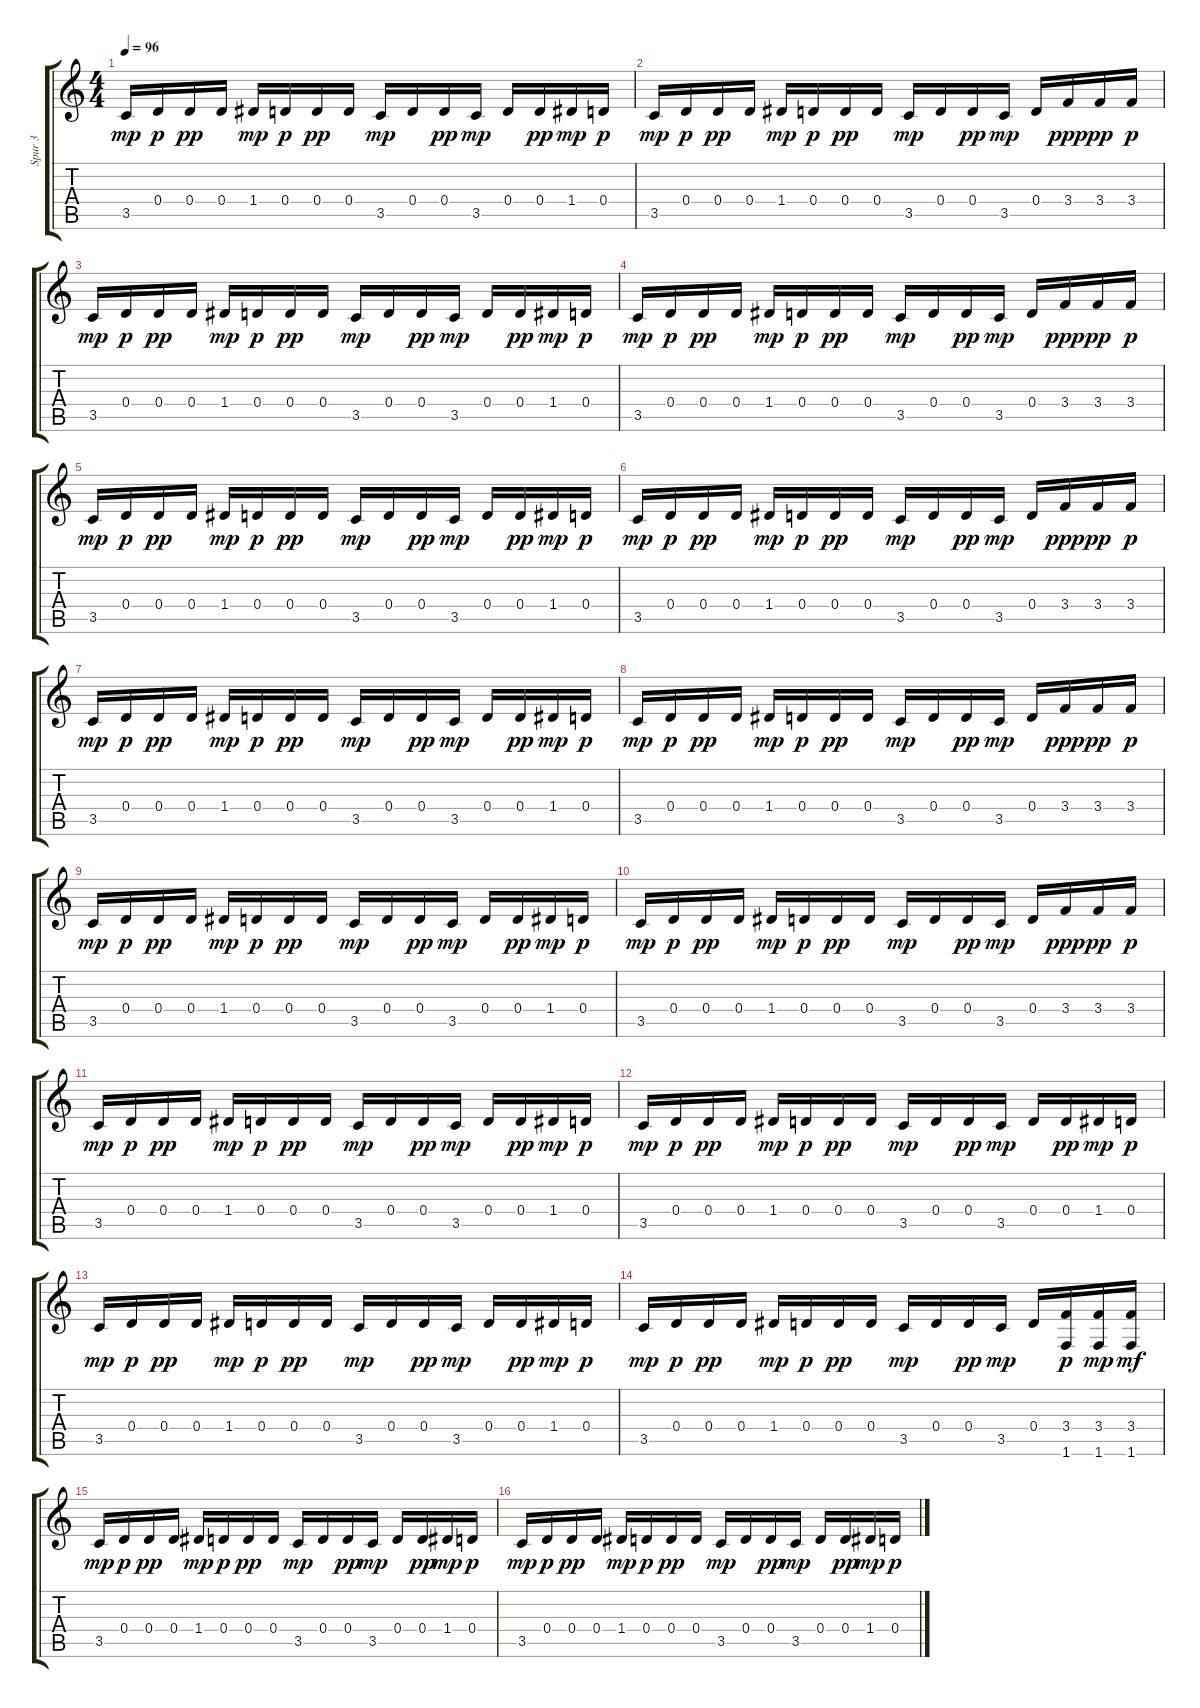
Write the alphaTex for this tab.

\track ("Spur 3" "Spur 3") {instrument fretlessbass}
\staff {score tabs}
\tuning (E4 B3 G3 D3 A2 E2) {hide}
\ts (4 4)
\tempo 96
\clef g2
\ks c
3.5.16{dy mp} 0.4.16{dy p} 0.4.16{dy pp} 0.4.16 1.4.16{dy mp} 0.4.16{dy p} 0.4.16{dy pp} 0.4.16 3.5.16{dy mp} 0.4.16 0.4.16{dy pp} 3.5.16{dy mp} 0.4.16 0.4.16{dy pp} 1.4.16{dy mp} 0.4.16{dy p} |
3.5.16{dy mp} 0.4.16{dy p} 0.4.16{dy pp} 0.4.16 1.4.16{dy mp} 0.4.16{dy p} 0.4.16{dy pp} 0.4.16 3.5.16{dy mp} 0.4.16 0.4.16{dy pp} 3.5.16{dy mp} 0.4.16 3.4.16{dy ppp} 3.4.16{dy pp} 3.4.16{dy p} |
3.5.16{dy mp} 0.4.16{dy p} 0.4.16{dy pp} 0.4.16 1.4.16{dy mp} 0.4.16{dy p} 0.4.16{dy pp} 0.4.16 3.5.16{dy mp} 0.4.16 0.4.16{dy pp} 3.5.16{dy mp} 0.4.16 0.4.16{dy pp} 1.4.16{dy mp} 0.4.16{dy p} |
3.5.16{dy mp} 0.4.16{dy p} 0.4.16{dy pp} 0.4.16 1.4.16{dy mp} 0.4.16{dy p} 0.4.16{dy pp} 0.4.16 3.5.16{dy mp} 0.4.16 0.4.16{dy pp} 3.5.16{dy mp} 0.4.16 3.4.16{dy ppp} 3.4.16{dy pp} 3.4.16{dy p} |
3.5.16{dy mp} 0.4.16{dy p} 0.4.16{dy pp} 0.4.16 1.4.16{dy mp} 0.4.16{dy p} 0.4.16{dy pp} 0.4.16 3.5.16{dy mp} 0.4.16 0.4.16{dy pp} 3.5.16{dy mp} 0.4.16 0.4.16{dy pp} 1.4.16{dy mp} 0.4.16{dy p} |
3.5.16{dy mp} 0.4.16{dy p} 0.4.16{dy pp} 0.4.16 1.4.16{dy mp} 0.4.16{dy p} 0.4.16{dy pp} 0.4.16 3.5.16{dy mp} 0.4.16 0.4.16{dy pp} 3.5.16{dy mp} 0.4.16 3.4.16{dy ppp} 3.4.16{dy pp} 3.4.16{dy p} |
3.5.16{dy mp} 0.4.16{dy p} 0.4.16{dy pp} 0.4.16 1.4.16{dy mp} 0.4.16{dy p} 0.4.16{dy pp} 0.4.16 3.5.16{dy mp} 0.4.16 0.4.16{dy pp} 3.5.16{dy mp} 0.4.16 0.4.16{dy pp} 1.4.16{dy mp} 0.4.16{dy p} |
3.5.16{dy mp} 0.4.16{dy p} 0.4.16{dy pp} 0.4.16 1.4.16{dy mp} 0.4.16{dy p} 0.4.16{dy pp} 0.4.16 3.5.16{dy mp} 0.4.16 0.4.16{dy pp} 3.5.16{dy mp} 0.4.16 3.4.16{dy ppp} 3.4.16{dy pp} 3.4.16{dy p} |
3.5.16{dy mp} 0.4.16{dy p} 0.4.16{dy pp} 0.4.16 1.4.16{dy mp} 0.4.16{dy p} 0.4.16{dy pp} 0.4.16 3.5.16{dy mp} 0.4.16 0.4.16{dy pp} 3.5.16{dy mp} 0.4.16 0.4.16{dy pp} 1.4.16{dy mp} 0.4.16{dy p} |
3.5.16{dy mp} 0.4.16{dy p} 0.4.16{dy pp} 0.4.16 1.4.16{dy mp} 0.4.16{dy p} 0.4.16{dy pp} 0.4.16 3.5.16{dy mp} 0.4.16 0.4.16{dy pp} 3.5.16{dy mp} 0.4.16 3.4.16{dy ppp} 3.4.16{dy pp} 3.4.16{dy p} |
3.5.16{dy mp} 0.4.16{dy p} 0.4.16{dy pp} 0.4.16 1.4.16{dy mp} 0.4.16{dy p} 0.4.16{dy pp} 0.4.16 3.5.16{dy mp} 0.4.16 0.4.16{dy pp} 3.5.16{dy mp} 0.4.16 0.4.16{dy pp} 1.4.16{dy mp} 0.4.16{dy p} |
3.5.16{dy mp} 0.4.16{dy p} 0.4.16{dy pp} 0.4.16 1.4.16{dy mp} 0.4.16{dy p} 0.4.16{dy pp} 0.4.16 3.5.16{dy mp} 0.4.16 0.4.16{dy pp} 3.5.16{dy mp} 0.4.16 0.4.16{dy pp} 1.4.16{dy mp} 0.4.16{dy p} |
3.5.16{dy mp} 0.4.16{dy p} 0.4.16{dy pp} 0.4.16 1.4.16{dy mp} 0.4.16{dy p} 0.4.16{dy pp} 0.4.16 3.5.16{dy mp} 0.4.16 0.4.16{dy pp} 3.5.16{dy mp} 0.4.16 0.4.16{dy pp} 1.4.16{dy mp} 0.4.16{dy p} |
3.5.16{dy mp} 0.4.16{dy p} 0.4.16{dy pp} 0.4.16 1.4.16{dy mp} 0.4.16{dy p} 0.4.16{dy pp} 0.4.16 3.5.16{dy mp} 0.4.16 0.4.16{dy pp} 3.5.16{dy mp} 0.4.16 (3.4 1.6).16{dy p} (3.4 1.6).16{dy mp} (3.4 1.6).16{dy mf} |
3.5.16{dy mp} 0.4.16{dy p} 0.4.16{dy pp} 0.4.16 1.4.16{dy mp} 0.4.16{dy p} 0.4.16{dy pp} 0.4.16 3.5.16{dy mp} 0.4.16 0.4.16{dy pp} 3.5.16{dy mp} 0.4.16 0.4.16{dy pp} 1.4.16{dy mp} 0.4.16{dy p} |
3.5.16{dy mp} 0.4.16{dy p} 0.4.16{dy pp} 0.4.16 1.4.16{dy mp} 0.4.16{dy p} 0.4.16{dy pp} 0.4.16 3.5.16{dy mp} 0.4.16 0.4.16{dy pp} 3.5.16{dy mp} 0.4.16 0.4.16{dy pp} 1.4.16{dy mp} 0.4.16{dy p}
